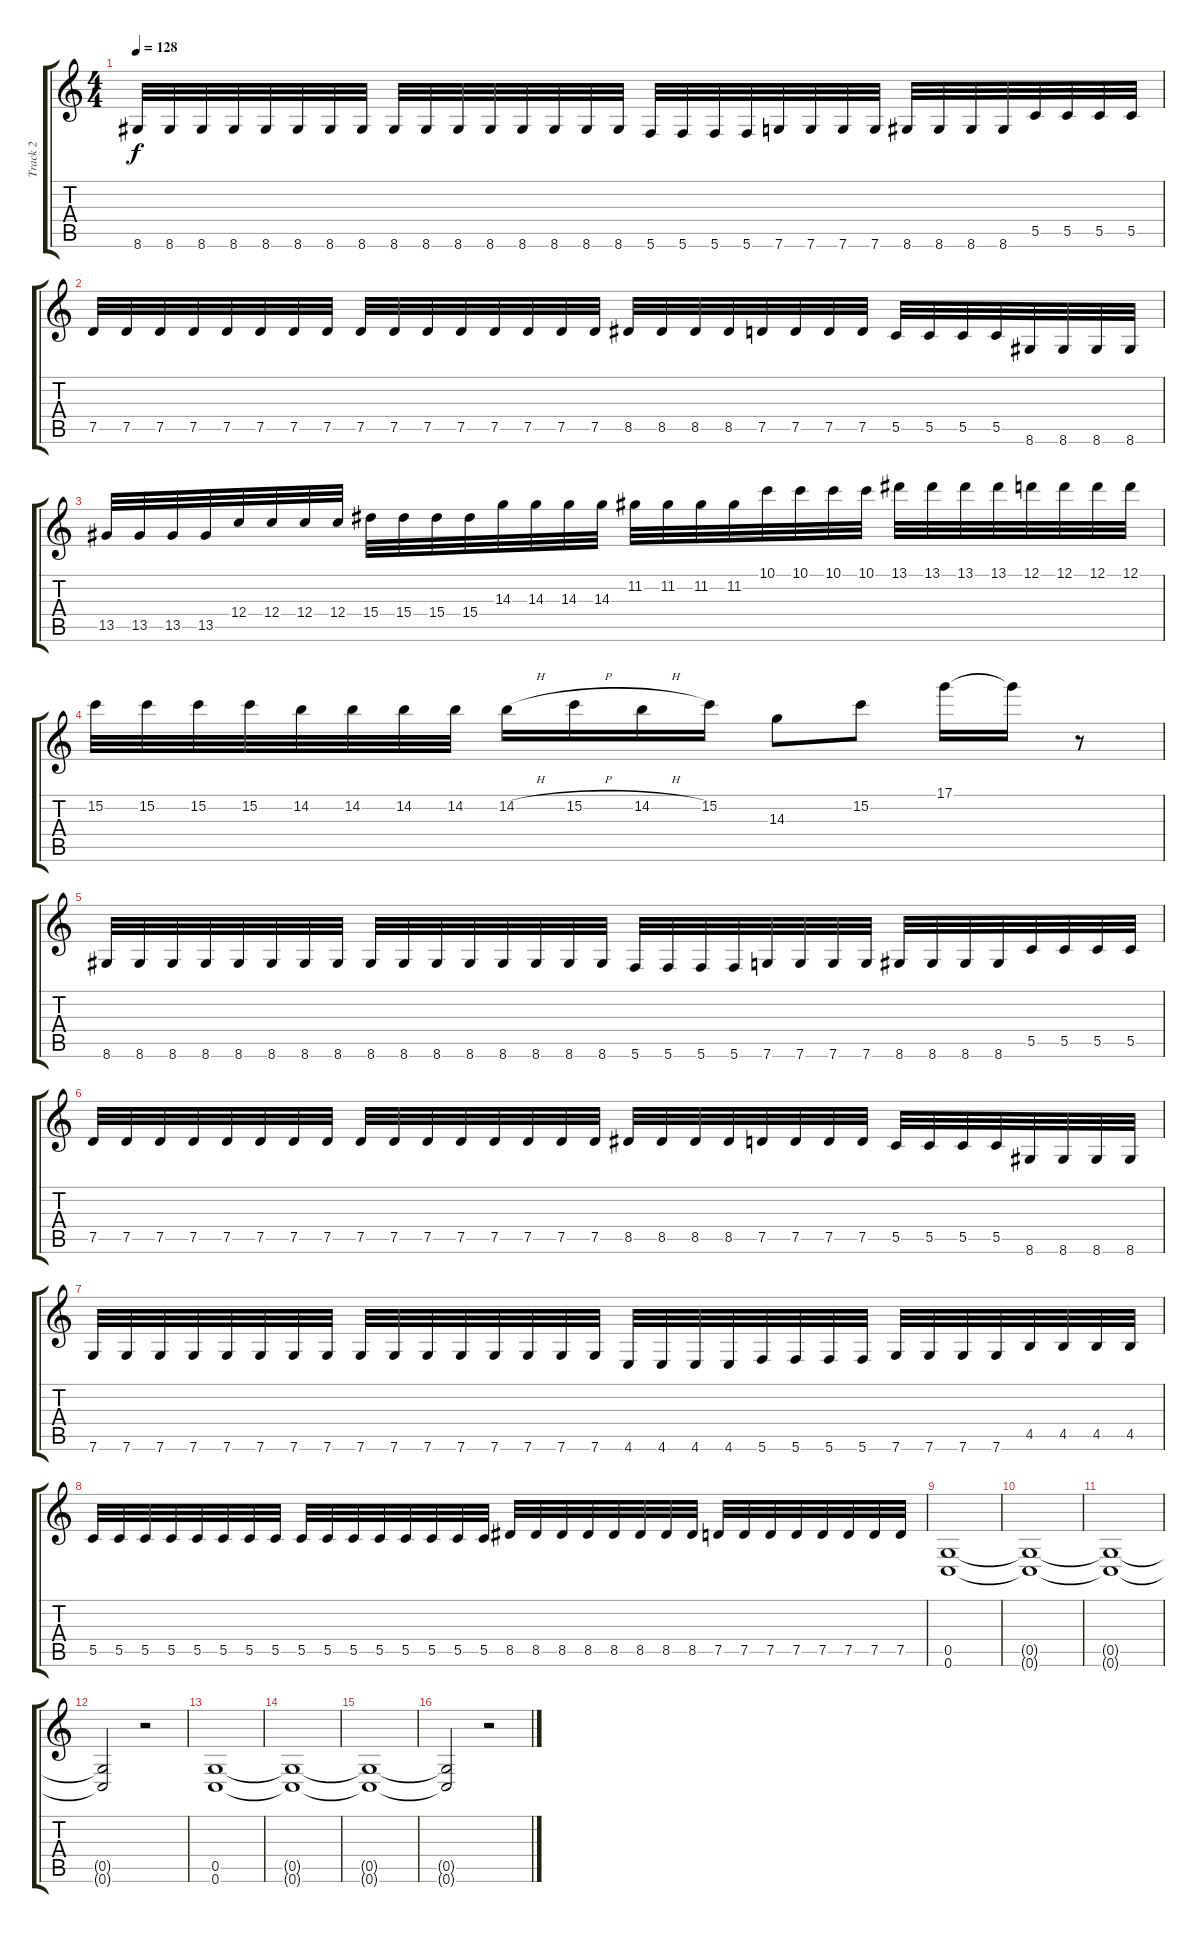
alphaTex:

\track ("Track 2" "Track 2") {instrument distortionguitar}
\staff {score tabs}
\tuning (D4 A3 F3 C3 G2 C2) {hide}
\ts (4 4)
\tempo 128
\clef g2
\ks c
8.6.32{dy f} 8.6.32 8.6.32 8.6.32 8.6.32 8.6.32 8.6.32 8.6.32 8.6.32 8.6.32 8.6.32 8.6.32 8.6.32 8.6.32 8.6.32 8.6.32 5.6.32 5.6.32 5.6.32 5.6.32 7.6.32 7.6.32 7.6.32 7.6.32 8.6.32 8.6.32 8.6.32 8.6.32 5.5.32 5.5.32 5.5.32 5.5.32 |
7.5.32 7.5.32 7.5.32 7.5.32 7.5.32 7.5.32 7.5.32 7.5.32 7.5.32 7.5.32 7.5.32 7.5.32 7.5.32 7.5.32 7.5.32 7.5.32 8.5.32 8.5.32 8.5.32 8.5.32 7.5.32 7.5.32 7.5.32 7.5.32 5.5.32 5.5.32 5.5.32 5.5.32 8.6.32 8.6.32 8.6.32 8.6.32 |
13.5.32 13.5.32 13.5.32 13.5.32 12.4.32 12.4.32 12.4.32 12.4.32 15.4.32 15.4.32 15.4.32 15.4.32 14.3.32 14.3.32 14.3.32 14.3.32 11.2.32 11.2.32 11.2.32 11.2.32 10.1.32 10.1.32 10.1.32 10.1.32 13.1.32 13.1.32 13.1.32 13.1.32 12.1.32 12.1.32 12.1.32 12.1.32 |
15.2.32 15.2.32 15.2.32 15.2.32 14.2.32 14.2.32 14.2.32 14.2.32 14.2{h}.16 15.2{h}.16 14.2{h}.16 15.2.16 14.3.8 15.2.8 17.1.16 17.1{t}.16 r.8 |
8.6.32 8.6.32 8.6.32 8.6.32 8.6.32 8.6.32 8.6.32 8.6.32 8.6.32 8.6.32 8.6.32 8.6.32 8.6.32 8.6.32 8.6.32 8.6.32 5.6.32 5.6.32 5.6.32 5.6.32 7.6.32 7.6.32 7.6.32 7.6.32 8.6.32 8.6.32 8.6.32 8.6.32 5.5.32 5.5.32 5.5.32 5.5.32 |
7.5.32 7.5.32 7.5.32 7.5.32 7.5.32 7.5.32 7.5.32 7.5.32 7.5.32 7.5.32 7.5.32 7.5.32 7.5.32 7.5.32 7.5.32 7.5.32 8.5.32 8.5.32 8.5.32 8.5.32 7.5.32 7.5.32 7.5.32 7.5.32 5.5.32 5.5.32 5.5.32 5.5.32 8.6.32 8.6.32 8.6.32 8.6.32 |
7.6.32 7.6.32 7.6.32 7.6.32 7.6.32 7.6.32 7.6.32 7.6.32 7.6.32 7.6.32 7.6.32 7.6.32 7.6.32 7.6.32 7.6.32 7.6.32 4.6.32 4.6.32 4.6.32 4.6.32 5.6.32 5.6.32 5.6.32 5.6.32 7.6.32 7.6.32 7.6.32 7.6.32 4.5.32 4.5.32 4.5.32 4.5.32 |
5.5.32 5.5.32 5.5.32 5.5.32 5.5.32 5.5.32 5.5.32 5.5.32 5.5.32 5.5.32 5.5.32 5.5.32 5.5.32 5.5.32 5.5.32 5.5.32 8.5.32 8.5.32 8.5.32 8.5.32 8.5.32 8.5.32 8.5.32 8.5.32 7.5.32 7.5.32 7.5.32 7.5.32 7.5.32 7.5.32 7.5.32 7.5.32 |
(0.5 0.6).1 |
(0.5{t} 0.6{t}).1 |
(0.5{t} 0.6{t}).1 |
(0.5{t} 0.6{t}).2 r.2 |
(0.5 0.6).1 |
(0.5{t} 0.6{t}).1 |
(0.5{t} 0.6{t}).1 |
(0.5{t} 0.6{t}).2 r.2
